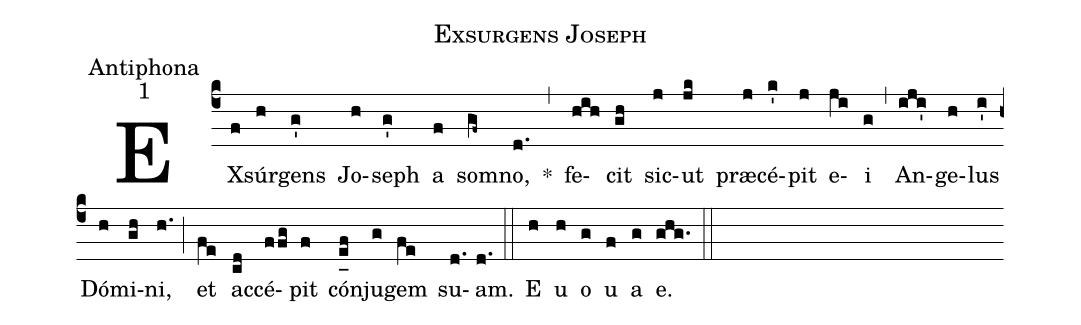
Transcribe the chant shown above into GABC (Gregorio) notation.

name:Exsurgens Joseph;
office-part:Antiphona;
mode:1;
%%
(c4) EX(f)súr(h)gens(g') Jo(h)seph(g') a(f) so(gf~)mno,(d.) *(,) fe(hih)cit(gh) sic(j)ut(jk) præ(j)cé(k')pit(j) e(ji)i(g) (,) An(iji')ge(h)lus(i') Dó(h)mi(gh)ni,(h.) (;) et(fe) ac(cd)cé(ffg)pit(f) cón(e_[uh:l]f)ju(g)gem(fe) su(d.)am.(d.) (::) <eu>E(h) u(h) o(g) u(f) a(g) e.</eu>(ghg.) (::)
